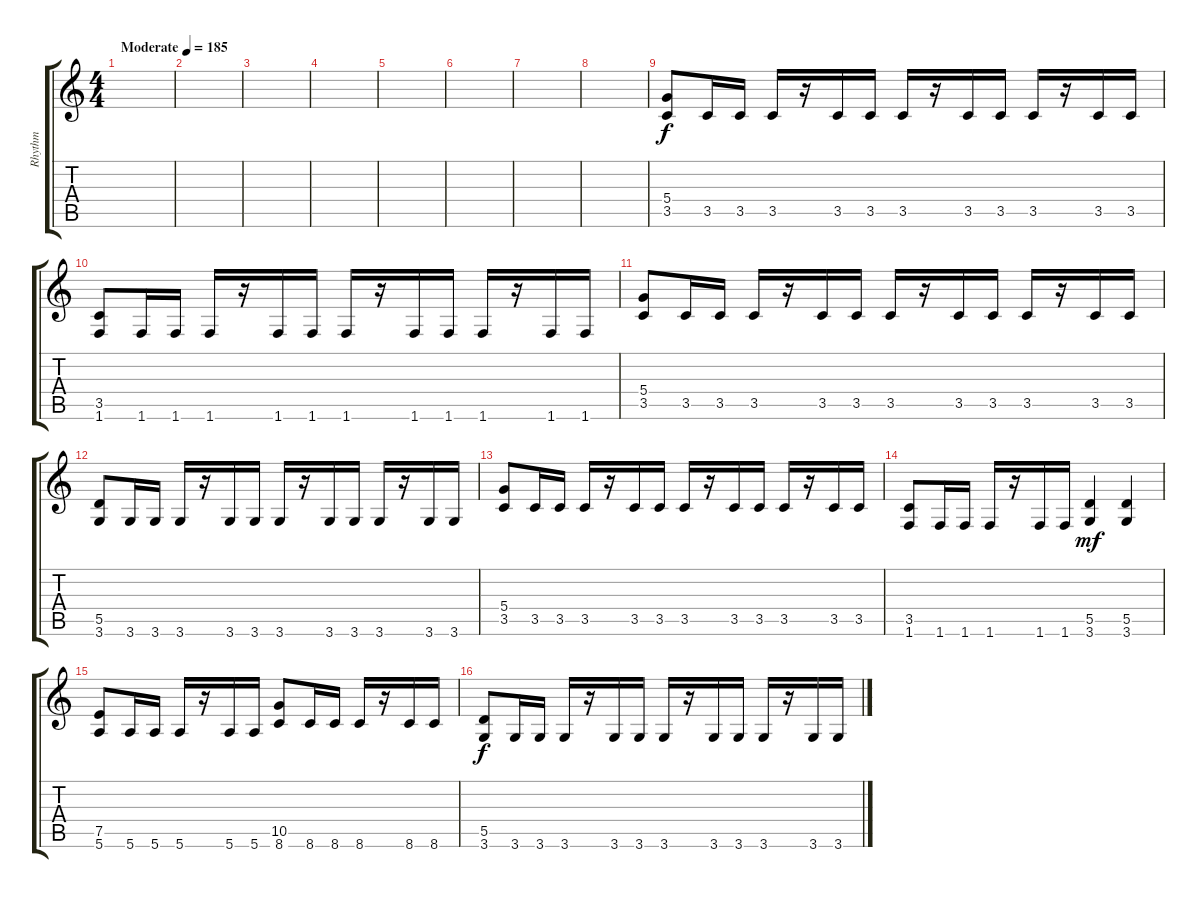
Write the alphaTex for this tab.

\track ("Rhythm " "Rhythm ") {instrument distortionguitar}
\staff {score tabs}
\tuning (E4 B3 G3 D3 A2 E2) {hide}
\ts (4 4)
\tempo (185 "Moderate")
\clef g2
\ks c
|
|
|
|
|
|
|
|
(5.4 3.5).8 3.5.16 3.5.16 3.5.16 r.16 3.5.16 3.5.16 3.5.16 r.16 3.5.16 3.5.16 3.5.16 r.16 3.5.16 3.5.16 |
(3.5 1.6).8 1.6.16 1.6.16 1.6.16 r.16 1.6.16 1.6.16 1.6.16 r.16 1.6.16 1.6.16 1.6.16 r.16 1.6.16 1.6.16 |
(5.4 3.5).8 3.5.16 3.5.16 3.5.16 r.16 3.5.16 3.5.16 3.5.16 r.16 3.5.16 3.5.16 3.5.16 r.16 3.5.16 3.5.16 |
(5.5 3.6).8 3.6.16 3.6.16 3.6.16 r.16 3.6.16 3.6.16 3.6.16 r.16 3.6.16 3.6.16 3.6.16 r.16 3.6.16 3.6.16 |
(5.4 3.5).8 3.5.16 3.5.16 3.5.16 r.16 3.5.16 3.5.16 3.5.16 r.16 3.5.16 3.5.16 3.5.16 r.16 3.5.16 3.5.16 |
(3.5 1.6).8 1.6.16 1.6.16 1.6.16 r.16 1.6.16 1.6.16 (5.5 3.6).4{dy mf} (5.5 3.6).4 |
(7.5 5.6).8 5.6.16 5.6.16 5.6.16 r.16 5.6.16 5.6.16 (10.5 8.6).8 8.6.16 8.6.16 8.6.16 r.16 8.6.16 8.6.16 |
(5.5 3.6).8{dy f} 3.6.16 3.6.16 3.6.16 r.16 3.6.16 3.6.16 3.6.16 r.16 3.6.16 3.6.16 3.6.16 r.16 3.6.16 3.6.16
